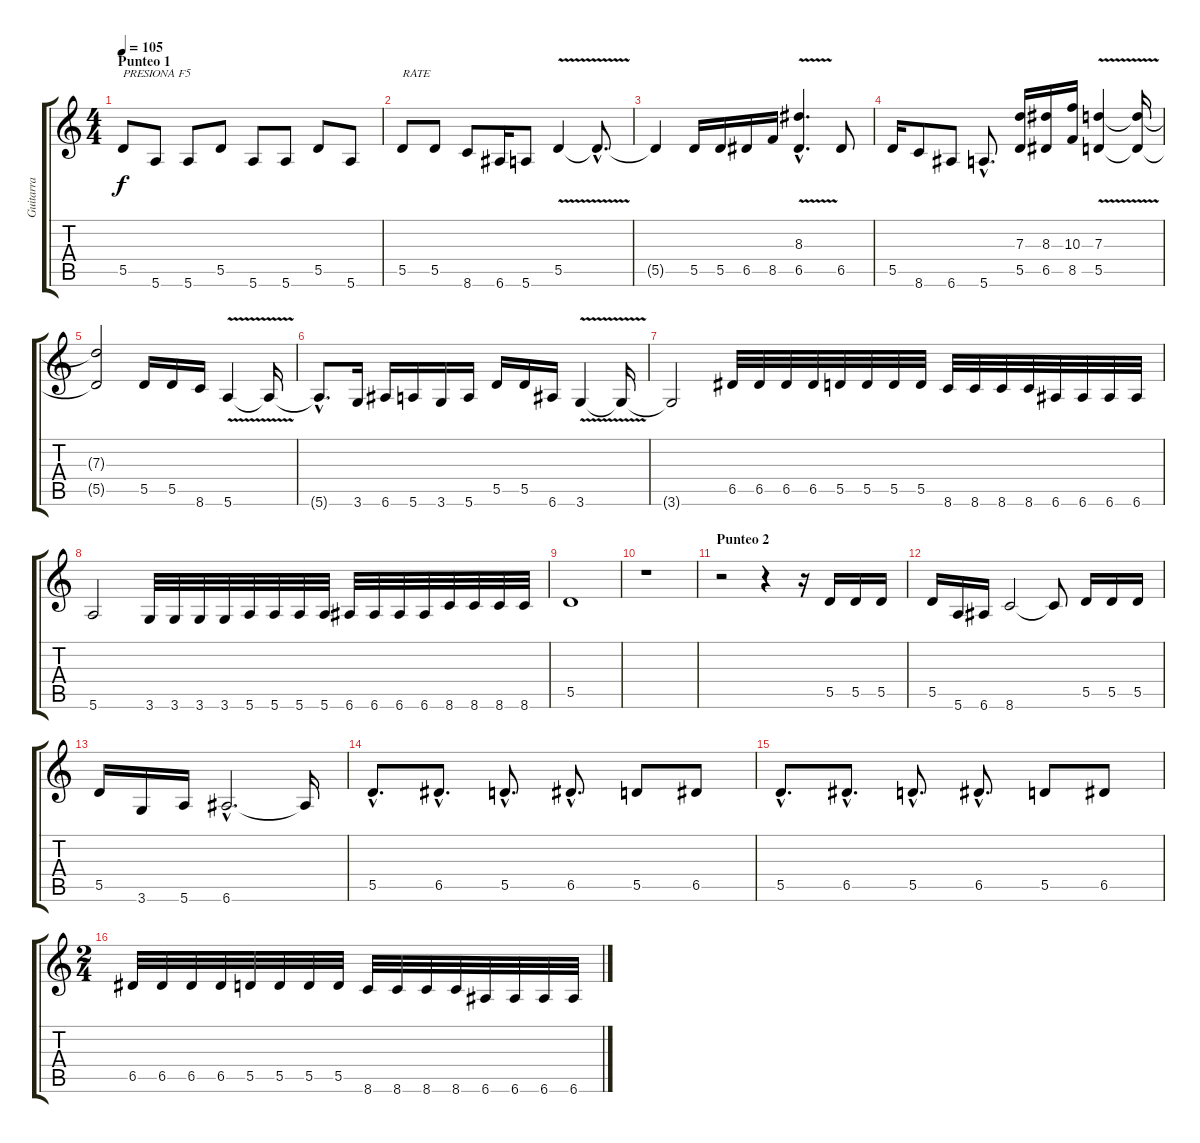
\track ("Guitarra " "Guitarra ") {instrument electricguitarclean}
\staff {score tabs}
\tuning (E4 B3 G3 D3 A2 E2) {hide}
\ts (4 4)
\section ("" "Punteo 1")
\tempo 105
\clef g2
\ks c
5.5.8{txt "PRESIONA F5" dy f instrument electricguitarclean} 5.6.8 5.6.8 5.5.8 5.6.8 5.6.8 5.5.8 5.6.8 |
5.5.8{txt "RATE"} 5.5.8 8.6.8 6.6.16 5.6.8 5.5{v}.4 5.5{hac t}.8{d} |
5.5{t}.4 5.5.16 5.5.16 6.5.16 8.5.16 (8.3{v hac} 6.5{v hac}).4{d} 6.5.8 |
5.5.16 8.6.8 6.6.8 5.6{hac}.8{d} (7.3 5.5).16 (8.3 6.5).16 (10.3 8.5).16 (7.3{v} 5.5{v}).4 (7.3{t} 5.5{t}).16 |
(7.3{t} 5.5{t}).2 5.5.16 5.5.16 8.6.16 5.6{v}.4 5.6{t}.16 |
5.6{hac t}.8{d} 3.6.16 6.6.16 5.6.16 3.6.16 5.6.16 5.5.16 5.5.16 6.6.16 3.6{v}.4 3.6{t}.16 |
3.6{t}.2 6.5.32 6.5.32 6.5.32 6.5.32 5.5.32 5.5.32 5.5.32 5.5.32 8.6.32 8.6.32 8.6.32 8.6.32 6.6.32 6.6.32 6.6.32 6.6.32 |
5.6.2 3.6.32 3.6.32 3.6.32 3.6.32 5.6.32 5.6.32 5.6.32 5.6.32 6.6.32 6.6.32 6.6.32 6.6.32 8.6.32 8.6.32 8.6.32 8.6.32 |
5.5.1 |
r.1 |
\section ("" "Punteo 2")
r.2 r.4 r.16 5.5.16 5.5.16 5.5.16 |
5.5.16 5.6.16 6.6.16 8.6.2 8.6{t}.8 5.5.16 5.5.16 5.5.16 |
5.5.16 3.6.16 5.6.16 6.6{hac}.2{d} 6.6{t}.16 |
5.5{hac}.8{d} 6.5{hac}.8{d} 5.5{hac}.8{d} 6.5{hac}.8{d} 5.5.8 6.5.8 |
5.5{hac}.8{d} 6.5{hac}.8{d} 5.5{hac}.8{d} 6.5{hac}.8{d} 5.5.8 6.5.8 |
\ts (2 4)
6.5.32 6.5.32 6.5.32 6.5.32 5.5.32 5.5.32 5.5.32 5.5.32 8.6.32 8.6.32 8.6.32 8.6.32 6.6.32 6.6.32 6.6.32 6.6.32
